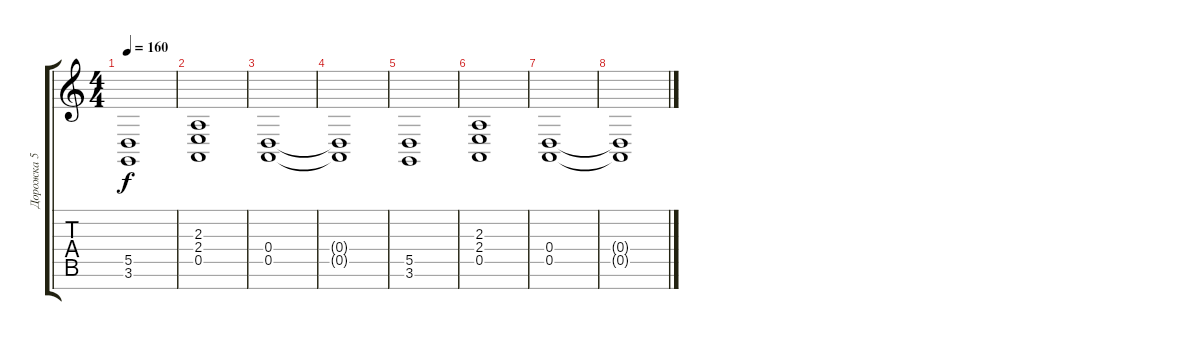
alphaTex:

\track ("Дорожка 5" "Дорожка 5") {instrument churchorgan}
\staff {score tabs}
\tuning (E4 B3 G3 D3 A2 E2 B1) {hide}
\ts (4 4)
\tempo 160
\clef g2
\ks c
(5.5 3.6).1{dy f} |
(2.3 2.4 0.5).1 |
(0.4 0.5).1 |
(0.4{t} 0.5{t}).1 |
(5.5 3.6).1 |
(2.3 2.4 0.5).1 |
(0.4 0.5).1 |
(0.4{t} 0.5{t}).1
